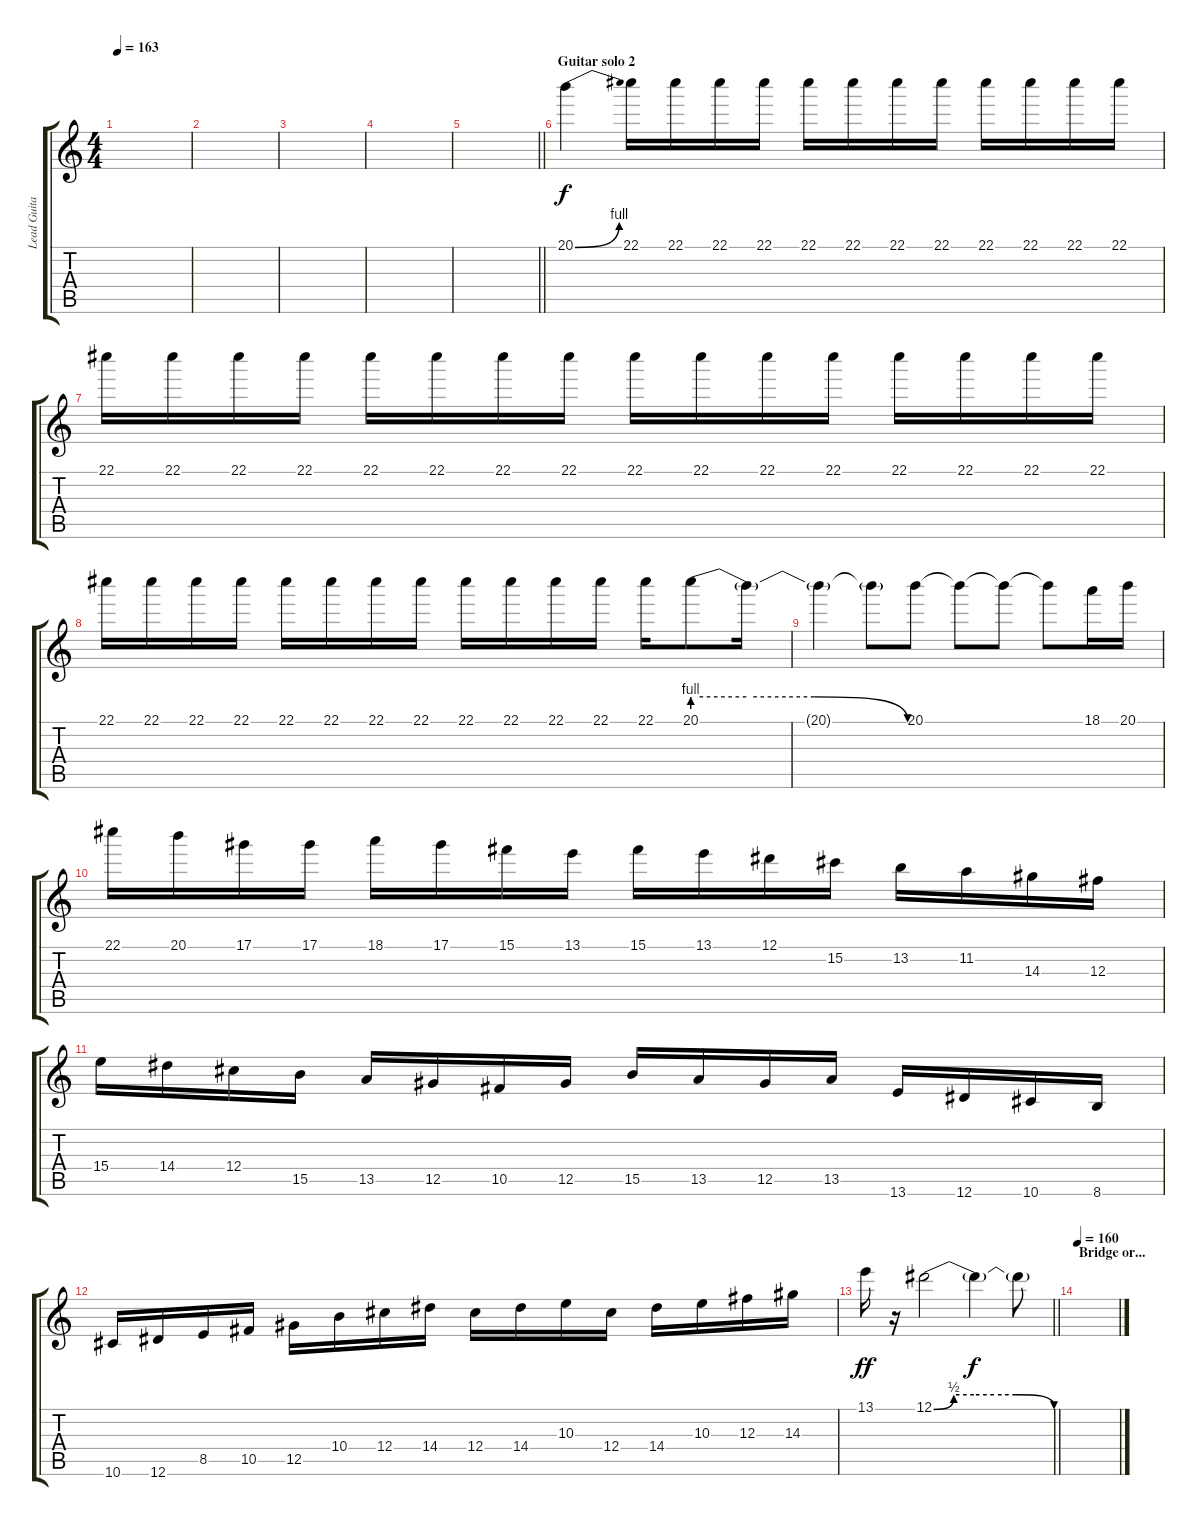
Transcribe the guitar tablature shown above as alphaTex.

\track ("Lead Guitar" "Lead Guita") {instrument distortionguitar}
\staff {score tabs}
\tuning (Eb4 Bb3 Gb3 Db3 Ab2 Eb2) {hide}
\ts (4 4)
\tempo 163
\clef g2
\ks c
|
|
|
|
\barLineRight lightlight
|
\section ("" "Guitar solo 2")
20.1{be (bend 0 0 60 4)}.4 22.1.16 22.1.16 22.1.16 22.1.16 22.1.16 22.1.16 22.1.16 22.1.16 22.1.16 22.1.16 22.1.16 22.1.16 |
22.1.16 22.1.16 22.1.16 22.1.16 22.1.16 22.1.16 22.1.16 22.1.16 22.1.16 22.1.16 22.1.16 22.1.16 22.1.16 22.1.16 22.1.16 22.1.16 |
22.1.16 22.1.16 22.1.16 22.1.16 22.1.16 22.1.16 22.1.16 22.1.16 22.1.16 22.1.16 22.1.16 22.1.16 22.1.16 20.1{be (custom 0 4 15 4 30 4 34 4 60 0)}.8 20.1{t}.16 |
20.1{t}.4 20.1{t}.8 20.1.8 20.1{t}.8 20.1{t}.8 20.1{t}.8 18.1.16 20.1.16 |
22.1.16 20.1.16 17.1.16 17.1.16 18.1.16 17.1.16 15.1.16 13.1.16 15.1.16 13.1.16 12.1.16 15.2.16 13.2.16 11.2.16 14.3.16 12.3.16 |
15.4.16 14.4.16 12.4.16 15.5.16 13.5.16 12.5.16 10.5.16 12.5.16 15.5.16 13.5.16 12.5.16 13.5.16 13.6.16 12.6.16 10.6.16 8.6.16 |
10.6.16 12.6.16 8.5.16 10.5.16 12.5.16 10.4.16 12.4.16 14.4.16 12.4.16 14.4.16 10.3.16 12.4.16 14.4.16 10.3.16 12.3.16 14.3.16 |
\barLineRight lightlight
13.1.16{dy ff} r.16 12.1{be (custom 0 0 10 2 20 2 30 2 41 2 60 0)}.2 12.1{t}.4{dy f} 12.1{t}.8 |
\section ("" "Bridge or...")
\tempo 160
